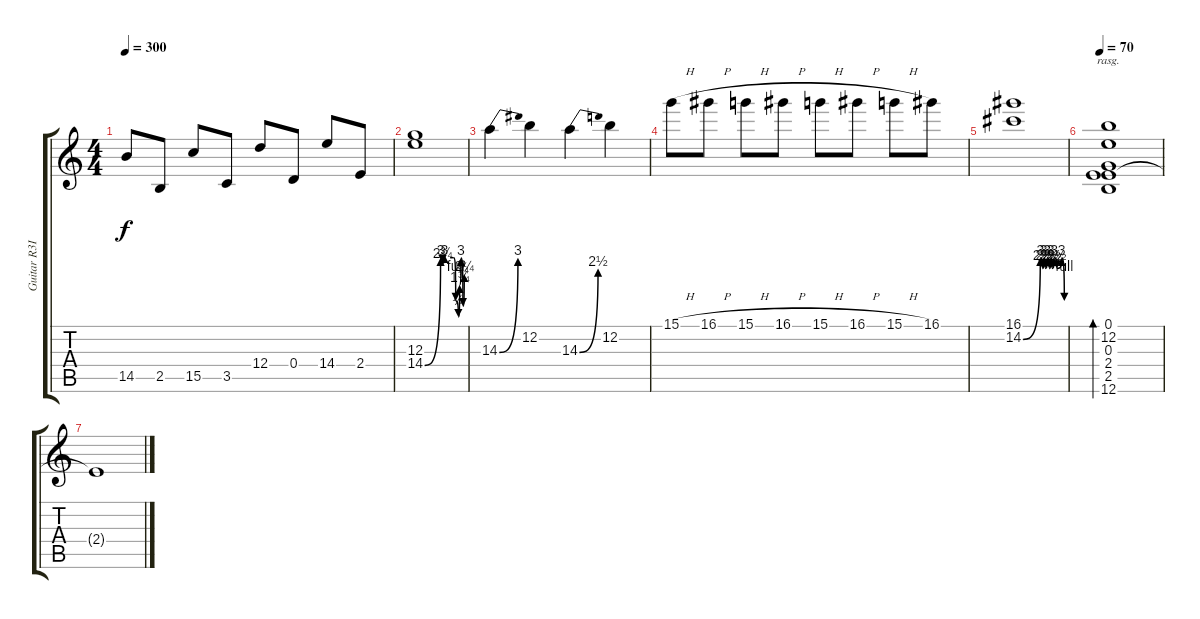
\track ("Guitar R3ISKA" "Guitar R3I") {instrument overdrivenguitar}
\staff {score tabs}
\tuning (E4 B3 G3 D3 A2 E2) {hide}
\ts (4 4)
\tempo 300
\clef g2
\ks c
14.5.8{dy f} 2.5.8 15.5.8 3.5.8 12.4.8 0.4.8 14.4.8 2.4.8 |
(12.3 14.4{be (custom 0 0 24 12 27 11 30 12 44 12 47 4 51 1 53 7 55 12 58 3 60 9)}).1 |
14.3{be (bend 0 0 60 12)}.4 12.2.4 14.3{be (bend 0 0 60 10)}.4 12.2.4 |
15.1{h}.8 16.1{h}.8 15.1{h}.8 16.1{h}.8 15.1{h}.8 16.1{h}.8 15.1{h}.8 16.1.8 |
(16.1 14.2{be (custom 0 0 25 12 28 10 30 12 32 10 35 12 38 10 40 12 42 10 45 12 49 10 56 12 60 4)}).1 |
\tempo 70
(0.1 12.2 0.3 2.4 2.5 12.6).1{bd 480 rasg ii instrument acousticguitarnylon} |
2.4{t}.1
